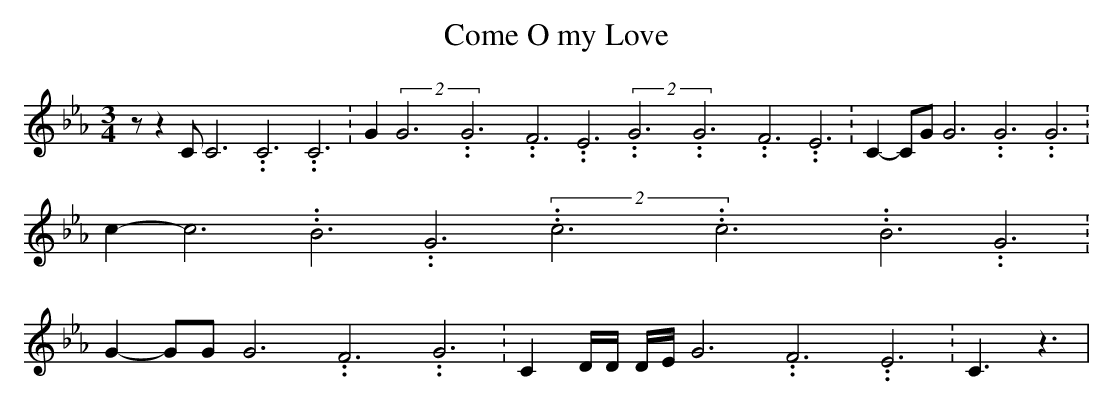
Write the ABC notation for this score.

X:1
T:Come O my Love
M:3/4
L:1/4
K:Eb
 z/2 z C/2 C3.99999962500005/11.9999985000002 C3.99999962500005/11.9999985000002 C3.99999962500005/11.9999985000002|\
 G(2G3.99999962500005/11.9999985000002G3.99999962500005/11.9999985000002F3.99999962500005/11.9999985000002 E3.99999962500005/11.9999985000002(2G3.99999962500005/11.9999985000002G3.99999962500005/11.9999985000002F3.99999962500005/11.9999985000002 E3.99999962500005/11.9999985000002|\
 C- C/2G/2 G3.99999962500005/11.9999985000002 G3.99999962500005/11.9999985000002 G3.99999962500005/11.9999985000002|\
 c- c3.99999962500005/11.9999985000002 B3.99999962500005/11.9999985000002 G3.99999962500005/11.9999985000002(2c3.99999962500005/11.9999985000002c3.99999962500005/11.9999985000002B3.99999962500005/11.9999985000002 G3.99999962500005/11.9999985000002|\
 G- G/2G/2 G3.99999962500005/11.9999985000002 F3.99999962500005/11.9999985000002 G3.99999962500005/11.9999985000002|\
 C- D/4D/4 D/4E/4 G3.99999962500005/11.9999985000002 F3.99999962500005/11.9999985000002 E3.99999962500005/11.9999985000002|\
 C3/2 z3/2|
